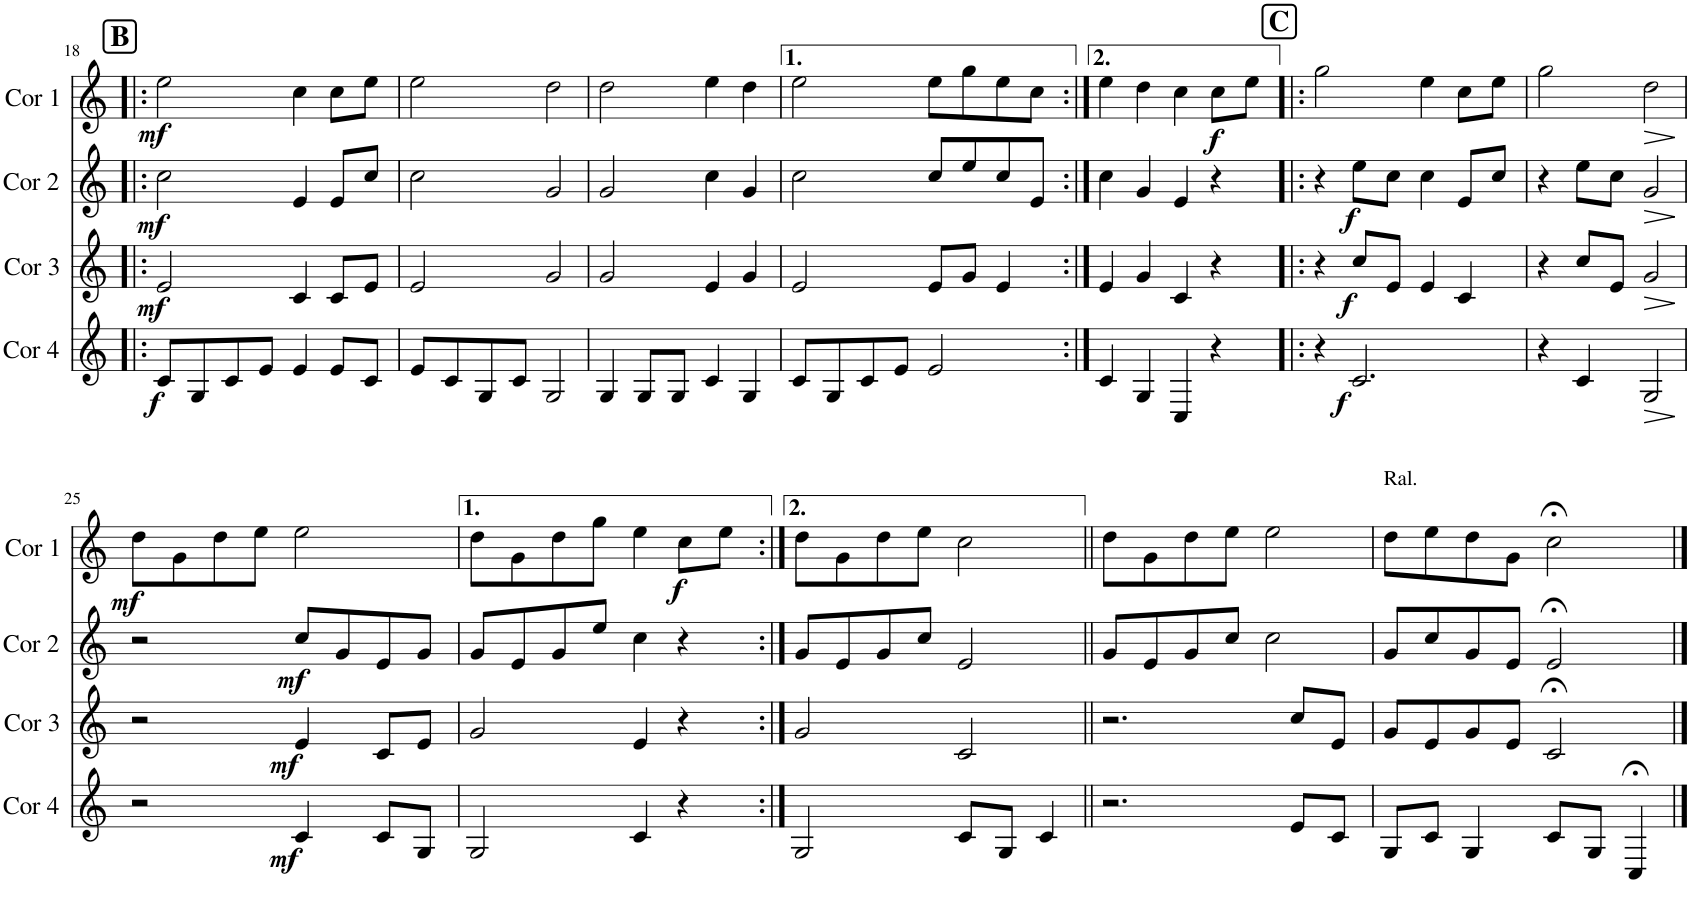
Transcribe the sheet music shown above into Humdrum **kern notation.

**kern	**dynam	**kern	**dynam	**kern	**dynam	**kern	**dynam
*part4	*part4	*part3	*part3	*part2	*part2	*part1	*part1
*staff4	*staff4	*staff3	*staff3	*staff2	*staff2	*staff1	*staff1
*I"Cor 4	*	*I"Cor 3	*	*I"Cor 2	*	*I"Cor 1	*
*I'Cor 4	*	*I'Cor 3	*	*I'Cor 2	*	*I'Cor 1	*
!!LO:PB:g=z
*clefG2	*	*clefG2	*	*clefG2	*	*clefG2	*
*Trd4c7	*	*Trd4c7	*	*Trd4c7	*	*Trd4c7	*
*k[]	*	*k[]	*	*k[]	*	*k[]	*
*M4/4	*	*M4/4	*	*M4/4	*	*M4/4	*
!!LO:REH:place=s1:a:B:cj:fs=14:t=B
=18!|:	=18!|:	=18!|:	=18!|:	=18!|:	=18!|:	=18!|:	=18!|:
!	!LO:DY:b	!	!LO:DY:b	!	!LO:DY:b	!	!LO:DY:b
8c/L	f	2e/	mf	2cc\	mf	2ee\	mf
8G/	.	.	.	.	.	.	.
8c/	.	.	.	.	.	.	.
8e/J	.	.	.	.	.	.	.
4e/	.	4c/	.	4e/	.	4cc\	.
8e/L	.	8c/L	.	8e/L	.	8cc\L	.
8c/J	.	8e/J	.	8cc/J	.	8ee\J	.
=19	=19	=19	=19	=19	=19	=19	=19
8e/L	.	2e/	.	2cc\	.	2ee\	.
8c/	.	.	.	.	.	.	.
8G/	.	.	.	.	.	.	.
8c/J	.	.	.	.	.	.	.
2G/	.	2g/	.	2g/	.	2dd\	.
=20	=20	=20	=20	=20	=20	=20	=20
4G/	.	2g/	.	2g/	.	2dd\	.
8G/L	.	.	.	.	.	.	.
8G/J	.	.	.	.	.	.	.
4c/	.	4e/	.	4cc\	.	4ee\	.
4G/	.	4g/	.	4g/	.	4dd\	.
=21	=21	=21	=21	=21	=21	=21	=21
8c/L	.	2e/	.	2cc\	.	2ee\	.
8G/	.	.	.	.	.	.	.
8c/	.	.	.	.	.	.	.
8e/J	.	.	.	.	.	.	.
2e/	.	8e/L	.	8cc/L	.	8ee\L	.
.	.	8g/J	.	8ee/	.	8gg\	.
.	.	4e/	.	8cc/	.	8ee\	.
.	.	.	.	8e/J	.	8cc\J	.
=22:|!	=22:|!	=22:|!	=22:|!	=22:|!	=22:|!	=22:|!	=22:|!
4c/	.	4e/	.	4cc\	.	4ee\	.
4G/	.	4g/	.	4g/	.	4dd\	.
4C/	.	4c/	.	4e/	.	4cc\	.
!	!	!	!	!	!	!	!LO:DY:b
4r	.	4r	.	4r	.	8cc\L	f
.	.	.	.	.	.	8ee\J	.
!!LO:REH:place=s1:a:B:cj:fs=14:t=C
=23!|:	=23!|:	=23!|:	=23!|:	=23!|:	=23!|:	=23!|:	=23!|:
4r	.	4r	.	4r	.	2gg\	.
!	!LO:DY:b	!	!LO:DY:b	!	!LO:DY:b	!	!
2.c/	f	8cc/L	f	8ee\L	f	.	.
.	.	8e/J	.	8cc\J	.	.	.
.	.	4e/	.	4cc\	.	4ee\	.
.	.	4c/	.	8e/L	.	8cc\L	.
.	.	.	.	8cc/J	.	8ee\J	.
=24	=24	=24	=24	=24	=24	=24	=24
4r	.	4r	.	4r	.	2gg\	.
4c/	.	8cc/L	.	8ee\L	.	.	.
.	.	8e/J	.	8cc\J	.	.	.
!	!LO:HP:b	!	!LO:HP:b	!	!LO:HP:b	!	!LO:HP:b
2G/	>	2g/	>	2g/	>	2dd\	>
.	]	.	]	.	]	.	]
!!LO:LB:g=z
=25	=25	=25	=25	=25	=25	=25	=25
!	!	!	!	!	!	!	!LO:DY:b
2r	.	2r	.	2r	.	8dd\L	mf
.	.	.	.	.	.	8g\	.
.	.	.	.	.	.	8dd\	.
.	.	.	.	.	.	8ee\J	.
!	!LO:DY:b	!	!LO:DY:b	!	!LO:DY:b	!	!
4c/	mf	4e/	mf	8cc/L	mf	2ee\	.
.	.	.	.	8g/	.	.	.
8c/L	.	8c/L	.	8e/	.	.	.
8G/J	.	8e/J	.	8g/J	.	.	.
=26	=26	=26	=26	=26	=26	=26	=26
2G/	.	2g/	.	8g/L	.	8dd\L	.
.	.	.	.	8e/	.	8g\	.
.	.	.	.	8g/	.	8dd\	.
.	.	.	.	8ee/J	.	8gg\J	.
4c/	.	4e/	.	4cc\	.	4ee\	.
!	!	!	!	!	!	!	!LO:DY:b
4r	.	4r	.	4r	.	8cc\L	f
.	.	.	.	.	.	8ee\J	.
=27:|!	=27:|!	=27:|!	=27:|!	=27:|!	=27:|!	=27:|!	=27:|!
2G/	.	2g/	.	8g/L	.	8dd\L	.
.	.	.	.	8e/	.	8g\	.
.	.	.	.	8g/	.	8dd\	.
.	.	.	.	8cc/J	.	8ee\J	.
8c/L	.	2c/	.	2e/	.	2cc\	.
8G/J	.	.	.	.	.	.	.
4c/	.	.	.	.	.	.	.
=28||	=28||	=28||	=28||	=28||	=28||	=28||	=28||
2.r	.	2.r	.	8g/L	.	8dd\L	.
.	.	.	.	8e/	.	8g\	.
.	.	.	.	8g/	.	8dd\	.
.	.	.	.	8cc/J	.	8ee\J	.
.	.	.	.	2cc\	.	2ee\	.
8e/L	.	8cc/L	.	.	.	.	.
8c/J	.	8e/J	.	.	.	.	.
=29	=29	=29	=29	=29	=29	=29	=29
!	!	!	!	!	!	!LO:TX:a:t=Ral.	!
8G/L	.	8g/L	.	8g/L	.	8dd\L	.
8c/J	.	8e/	.	8cc/	.	8ee\	.
4G/	.	8g/	.	8g/	.	8dd\	.
.	.	8e/J	.	8e/J	.	8g\J	.
8c/L	.	2c;</	.	2e;</	.	2cc;<\	.
8G/J	.	.	.	.	.	.	.
4C;</	.	.	.	.	.	.	.
==	==	==	==	==	==	==	==
*-	*-	*-	*-	*-	*-	*-	*-
